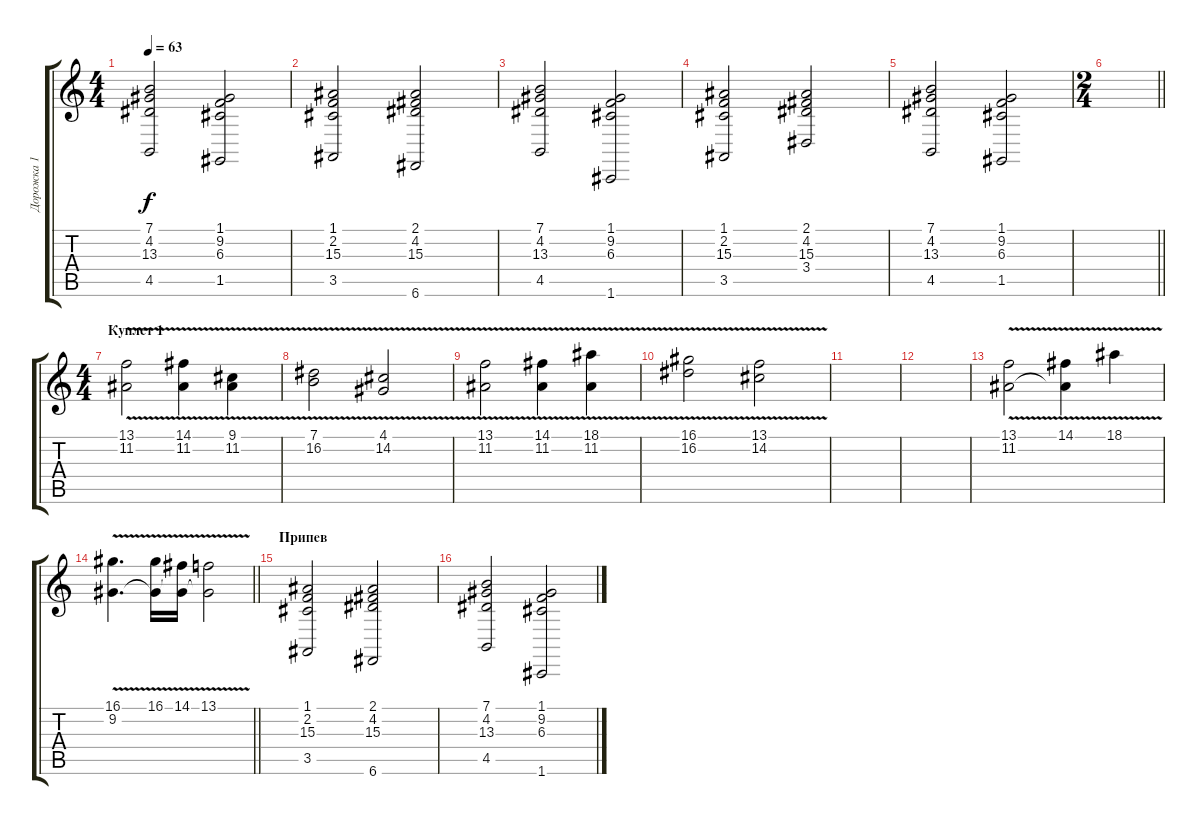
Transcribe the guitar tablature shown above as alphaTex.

\track ("Дорожка 1" "Дорожка 1") {instrument choiraahs}
\staff {score tabs}
\tuning (E4 B3 G3 C3 G2 C2) {hide}
\ts (4 4)
\tempo 63
\clef g2
\ks c
(7.1 4.2 13.3 4.5).2{dy f} (1.1 9.2 6.3 1.5).2 |
(1.1 2.2 15.3 3.5).2 (2.1 4.2 15.3 6.6).2 |
(7.1 4.2 13.3 4.5).2 (1.1 9.2 6.3 1.6).2 |
(1.1 2.2 15.3 3.5).2 (2.1 4.2 15.3 3.4).2 |
(7.1 4.2 13.3 4.5).2 (1.1 9.2 6.3 1.5).2 |
\ts (2 4)
\barLineRight lightlight
|
\ts (4 4)
\section ("" "Куплет 1")
(13.1{v} 11.2{v}).2{volume 7} (14.1{v} 11.2{v}).4 (9.1{v} 11.2{v}).4 |
(7.1{v} 16.2{v}).2 (4.1{v} 14.2{v}).2 |
(13.1{v} 11.2{v}).2{volume 7} (14.1{v} 11.2{v}).4 (18.1{v} 11.2{v}).4 |
(16.1{v} 16.2{v}).2 (13.1{v} 14.2{v}).2 |
|
|
(13.1{v} 11.2{v}).2{volume 7} (14.1{v} 11.2{t}).4 18.1{v}.4 |
\barLineRight lightlight
(16.1{v} 9.2{v}).4{d} (16.1{v} 9.2{t}).16 (14.1{v} 9.2{t}).16 (13.1{v} 9.2{t}).2 |
\section ("" "Припев")
(1.1 2.2 15.3 3.5).2 (2.1 4.2 15.3 6.6).2 |
(7.1 4.2 13.3 4.5).2 (1.1 9.2 6.3 1.6).2
